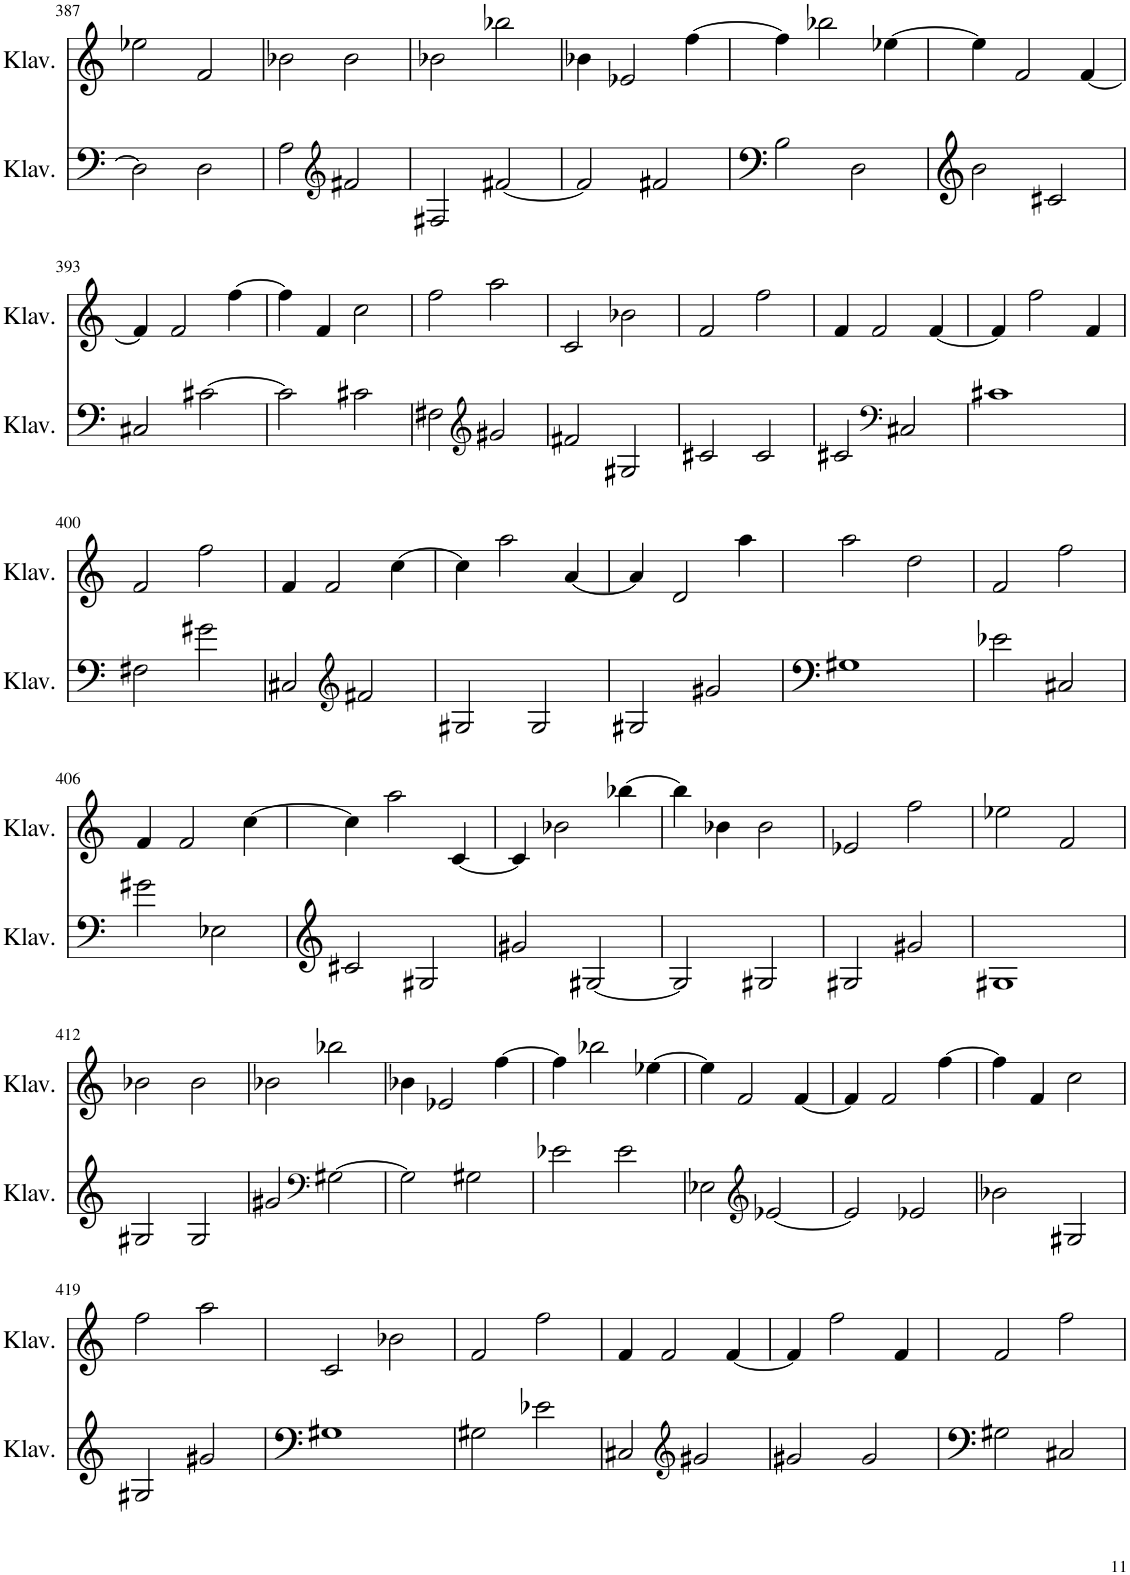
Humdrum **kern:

**kern	**kern
*part2	*part1
*staff2	*staff1
*I"Klavier	*I"Klavier
*I'Klav.	*I'Klav.
!!LO:PB:g=z
*clefF4	*clefG2
*k[]	*k[]
*M4/4	*M4/4
=387	=387
2D\]	2ee-X\
2D\	2f/
=388	=388
2A\	2b-X\
*clefG2	*
2f#X/	2b-\
=389	=389
2F#X/	2b-X\
[2f#X/	2bb-X\
=390	=390
2f#/]	4b-X\
.	2e-X/
2f#X/	.
.	[4ff\
=391	=391
2B\	4ff\]
.	2bb-X\
2D\	.
.	[4ee-X\
=392	=392
2b\	4ee-\]
.	2f/
2c#X/	.
.	[4f/
!!LO:LB:g=z
=393	=393
2C#X/	4f/]
.	2f/
[2c#X\	.
.	[4ff\
=394	=394
2c#\]	4ff\]
.	4f/
2c#X\	2cc\
=395	=395
2F#X\	2ff\
*clefG2	*
2g#X/	2aa\
=396	=396
2f#X/	2c/
2G#X/	2b-X\
=397	=397
2c#X/	2f/
2c#/	2ff\
=398	=398
2c#X/	4f/
.	2f/
*clefF4	*
2C#X/	.
.	[4f/
=399	=399
1c#X	4f/]
.	2ff\
.	4f/
!!LO:LB:g=z
=400	=400
2F#X\	2f/
2g#X\	2ff\
=401	=401
2C#X/	4f/
.	2f/
*clefG2	*
2f#X/	.
.	[4cc\
=402	=402
2G#X/	4cc\]
.	2aa\
2G#/	.
.	[4a/
=403	=403
2G#X/	4a/]
.	2d/
2g#X/	.
.	4aa\
=404	=404
1G#X	2aa\
.	2dd\
=405	=405
2e-X\	2f/
2C#X/	2ff\
!!LO:LB:g=z
=406	=406
2g#X\	4f/
.	2f/
2E-X\	.
.	[4cc\
=407	=407
2c#X/	4cc\]
.	2aa\
2G#X/	.
.	[4c/
=408	=408
2g#X/	4c/]
.	2b-X\
[2G#X/	.
.	[4bb-X\
=409	=409
2G#/]	4bb-\]
.	4b-X\
2G#X/	2b-\
=410	=410
2G#X/	2e-X/
2g#X/	2ff\
=411	=411
1G#X	2ee-X\
.	2f/
!!LO:LB:g=z
=412	=412
2G#X/	2b-X\
2G#/	2b-\
=413	=413
2g#X/	2b-X\
*clefF4	*
[2G#X\	2bb-X\
=414	=414
2G#\]	4b-X\
.	2e-X/
2G#X\	.
.	[4ff\
=415	=415
2e-X\	4ff\]
.	2bb-X\
2e-\	.
.	[4ee-X\
=416	=416
2E-X\	4ee-\]
.	2f/
*clefG2	*
[2e-X/	.
.	[4f/
=417	=417
2e-/]	4f/]
.	2f/
2e-X/	.
.	[4ff\
=418	=418
2b-X\	4ff\]
.	4f/
2G#X/	2cc\
!!LO:LB:g=z
=419	=419
2G#X/	2ff\
2g#X/	2aa\
=420	=420
1G#X	2c/
.	2b-X\
=421	=421
2G#X\	2f/
2e-X\	2ff\
=422	=422
2C#X/	4f/
.	2f/
*clefG2	*
2g#X/	.
.	[4f/
=423	=423
2g#X/	4f/]
.	2ff\
2g#/	.
.	4f/
=424	=424
2G#X\	2f/
2C#X/	2ff\
=	=
*-	*-
